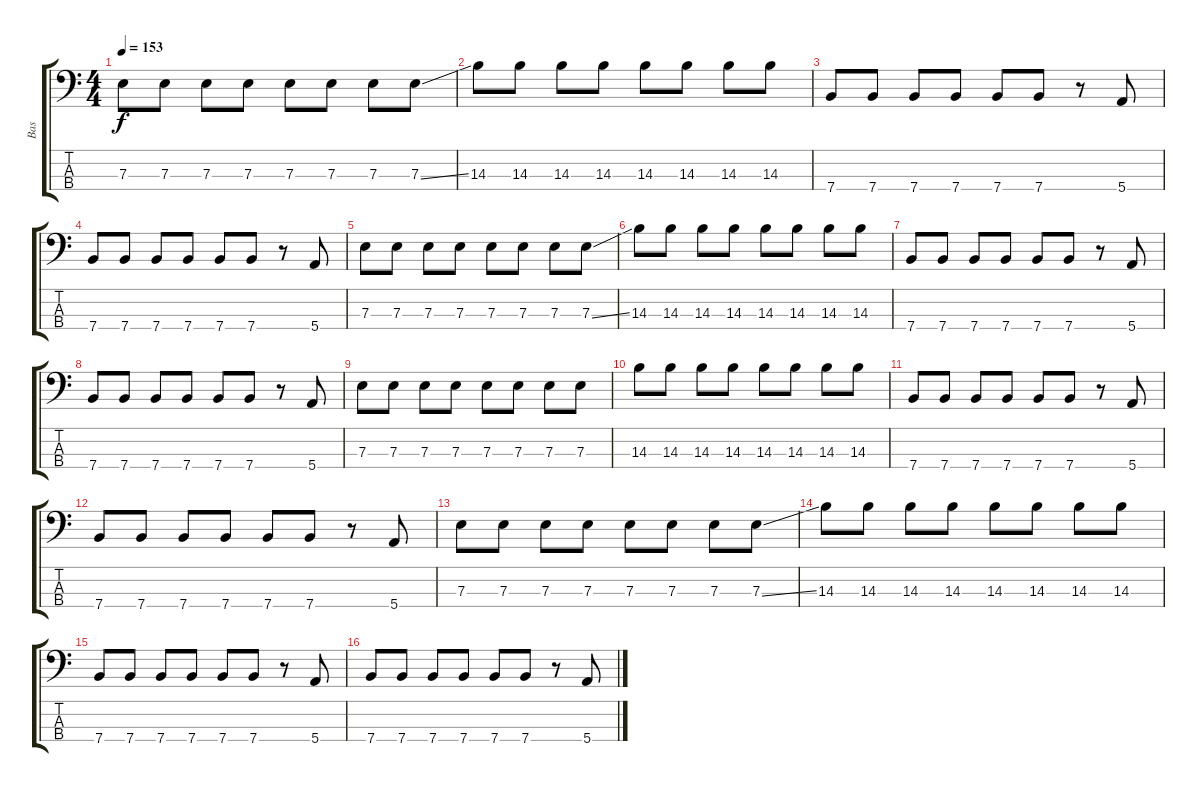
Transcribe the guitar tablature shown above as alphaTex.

\track ("Bas" "Bas") {instrument electricbasspick}
\staff {score tabs}
\tuning (G2 D2 A1 E1) {hide}
\ts (4 4)
\tempo 153
\clef f4
\ks c
7.3.8{dy f instrument electricbasspick} 7.3.8 7.3.8 7.3.8 7.3.8 7.3.8 7.3.8 7.3{ss}.8 |
14.3.8 14.3.8 14.3.8 14.3.8 14.3.8 14.3.8 14.3.8 14.3.8 |
7.4.8 7.4.8 7.4.8 7.4.8 7.4.8 7.4.8 r.8 5.4.8 |
7.4.8 7.4.8 7.4.8 7.4.8 7.4.8 7.4.8 r.8 5.4.8 |
7.3.8 7.3.8 7.3.8 7.3.8 7.3.8 7.3.8 7.3.8 7.3{ss}.8 |
14.3.8 14.3.8 14.3.8 14.3.8 14.3.8 14.3.8 14.3.8 14.3.8 |
7.4.8 7.4.8 7.4.8 7.4.8 7.4.8 7.4.8 r.8 5.4.8 |
7.4.8 7.4.8 7.4.8 7.4.8 7.4.8 7.4.8 r.8 5.4.8 |
7.3.8 7.3.8 7.3.8 7.3.8 7.3.8 7.3.8 7.3.8 7.3.8 |
14.3.8 14.3.8 14.3.8 14.3.8 14.3.8 14.3.8 14.3.8 14.3.8 |
7.4.8 7.4.8 7.4.8 7.4.8 7.4.8 7.4.8 r.8 5.4.8 |
7.4.8 7.4.8 7.4.8 7.4.8 7.4.8 7.4.8 r.8 5.4.8 |
7.3.8 7.3.8 7.3.8 7.3.8 7.3.8 7.3.8 7.3.8 7.3{ss}.8 |
14.3.8 14.3.8 14.3.8 14.3.8 14.3.8 14.3.8 14.3.8 14.3.8 |
7.4.8 7.4.8 7.4.8 7.4.8 7.4.8 7.4.8 r.8 5.4.8 |
7.4.8 7.4.8 7.4.8 7.4.8 7.4.8 7.4.8 r.8 5.4.8
